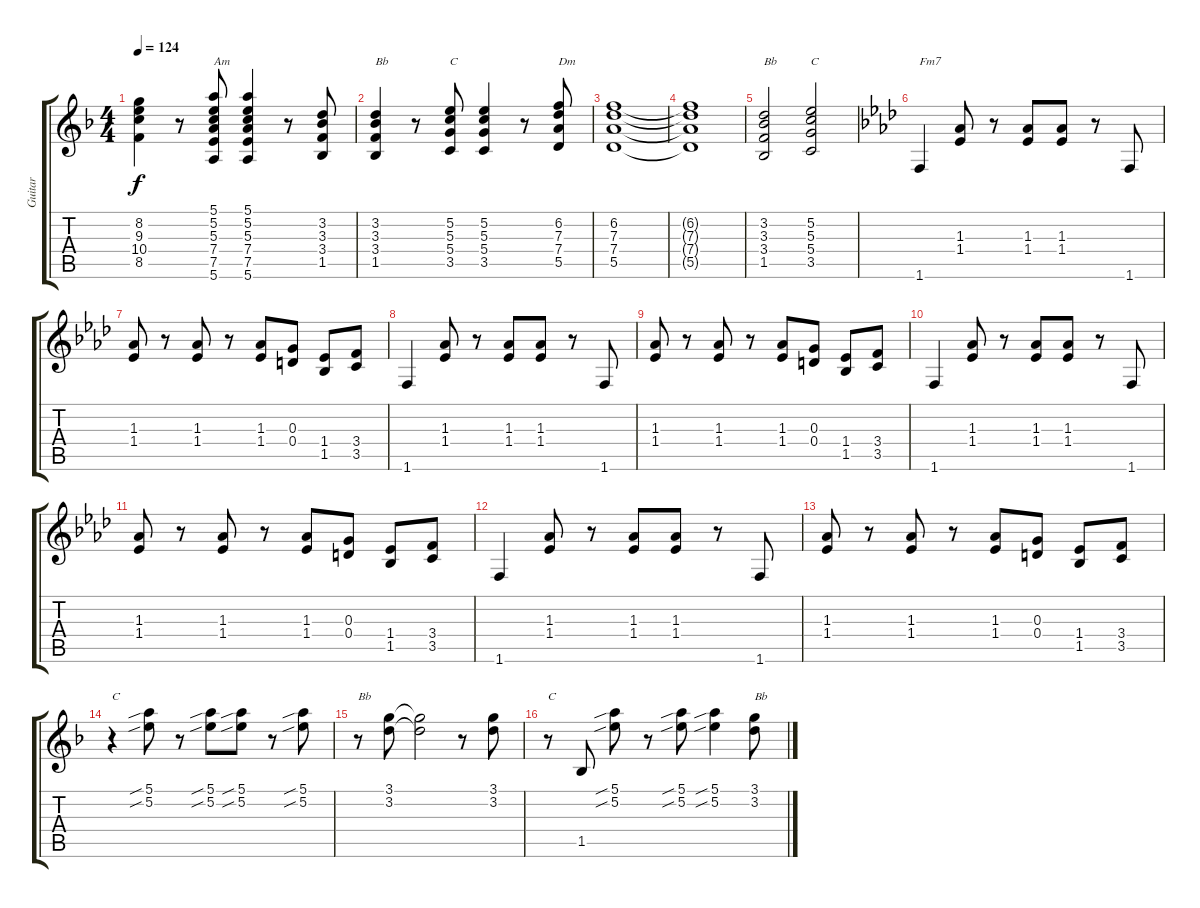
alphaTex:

\track ("Guitar " "Guitar ") {instrument overdrivenguitar}
\staff {score tabs}
\tuning (E4 B3 G3 D3 A2 E2) {hide}
\ts (4 4)
\tempo 124
\clef g2
\ks dminor
(8.2 9.3 10.4 8.5).4{dy f} r.8 (5.1 5.2 5.3 7.4 7.5 5.6).8{txt "Am"} (5.1 5.2 5.3 7.4 7.5 5.6).4 r.8 (3.2 3.3 3.4 1.5).8 |
(3.2 3.3 3.4 1.5).4{txt "Bb"} r.8 (5.2 5.3 5.4 3.5).8{txt "C"} (5.2 5.3 5.4 3.5).4 r.8 (6.2 7.3 7.4 5.5).8{txt "Dm"} |
(6.2 7.3 7.4 5.5).1 |
(6.2{t} 7.3{t} 7.4{t} 5.5{t}).1 |
(3.2 3.3 3.4 1.5).2{txt "Bb"} (5.2 5.3 5.4 3.5).2{txt "C"} |
\ks fminor
1.6.4{txt "Fm7"} (1.3 1.4).8 r.8 (1.3 1.4).8 (1.3 1.4).8 r.8 1.6.8 |
(1.3 1.4).8 r.8 (1.3 1.4).8 r.8 (1.3 1.4).8 (0.3 0.4).8 (1.4 1.5).8 (3.4 3.5).8 |
1.6.4 (1.3 1.4).8 r.8 (1.3 1.4).8 (1.3 1.4).8 r.8 1.6.8 |
(1.3 1.4).8 r.8 (1.3 1.4).8 r.8 (1.3 1.4).8 (0.3 0.4).8 (1.4 1.5).8 (3.4 3.5).8 |
1.6.4 (1.3 1.4).8 r.8 (1.3 1.4).8 (1.3 1.4).8 r.8 1.6.8 |
(1.3 1.4).8 r.8 (1.3 1.4).8 r.8 (1.3 1.4).8 (0.3 0.4).8 (1.4 1.5).8 (3.4 3.5).8 |
1.6.4 (1.3 1.4).8 r.8 (1.3 1.4).8 (1.3 1.4).8 r.8 1.6.8 |
(1.3 1.4).8 r.8 (1.3 1.4).8 r.8 (1.3 1.4).8 (0.3 0.4).8 (1.4 1.5).8 (3.4 3.5).8 |
\ks dminor
r.4{txt "C"} (5.1{sib} 5.2{sib}).8 r.8 (5.1{sib} 5.2{sib}).8 (5.1{sib} 5.2{sib}).8 r.8 (5.1{sib} 5.2{sib}).8 |
r.8{txt "Bb"} (3.1 3.2).8 (3.1{t} 3.2{t}).2 r.8 (3.1 3.2).8 |
r.8{txt "C"} 1.5.8 (5.1{sib} 5.2{sib}).8 r.8 (5.1{sib} 5.2{sib}).8 (5.1{sib} 5.2{sib}).4 (3.1 3.2).8{txt "Bb"}
